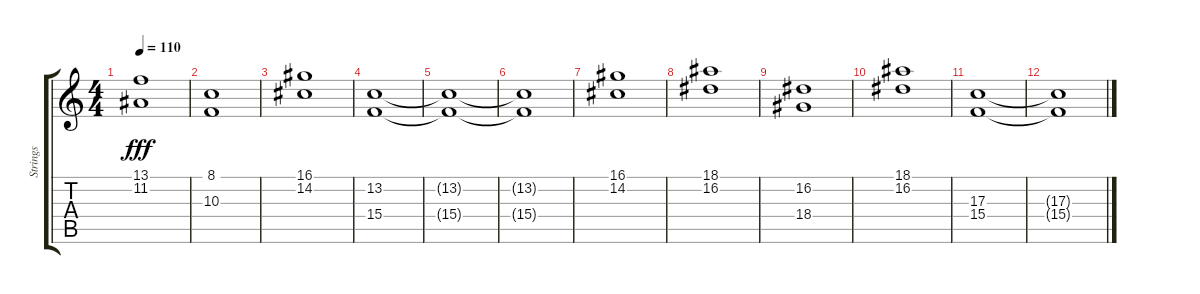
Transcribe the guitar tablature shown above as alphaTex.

\track ("Strings" "Strings") {instrument stringensemble2}
\staff {score tabs}
\tuning (E4 B3 G3 D3 A2 E2) {hide}
\ts (4 4)
\tempo 110
\clef g2
\ks c
(13.1 11.2).1{dy fff} |
(8.1 10.3).1 |
(16.1 14.2).1 |
(13.2 15.4).1 |
(13.2{t} 15.4{t}).1 |
(13.2{t} 15.4{t}).1 |
(16.1 14.2).1 |
(18.1 16.2).1 |
(16.2 18.4).1 |
(18.1 16.2).1 |
(17.3 15.4).1 |
(17.3{t} 15.4{t}).1
